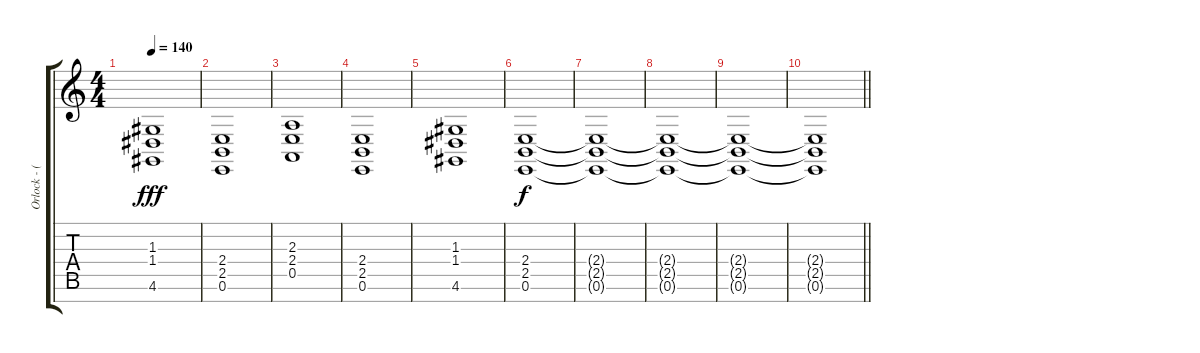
\track ("Orlock - (Additional Choir Overdub)" "Orlock - (") {instrument pad4choir}
\staff {score tabs}
\tuning (E4 B3 G3 D3 A2 E2 B1) {hide}
\ts (4 4)
\tempo 140
\clef g2
\ks c
(1.3 1.4 4.6).1{dy fff} |
(2.4 2.5 0.6).1 |
(2.3 2.4 0.5).1 |
(2.4 2.5 0.6).1 |
(1.3 1.4 4.6).1 |
(2.4 2.5 0.6).1{dy f} |
(2.4{t} 2.5{t} 0.6{t}).1 |
(2.4{t} 2.5{t} 0.6{t}).1 |
(2.4{t} 2.5{t} 0.6{t}).1 |
\barLineRight lightlight
(2.4{t} 2.5{t} 0.6{t}).1
